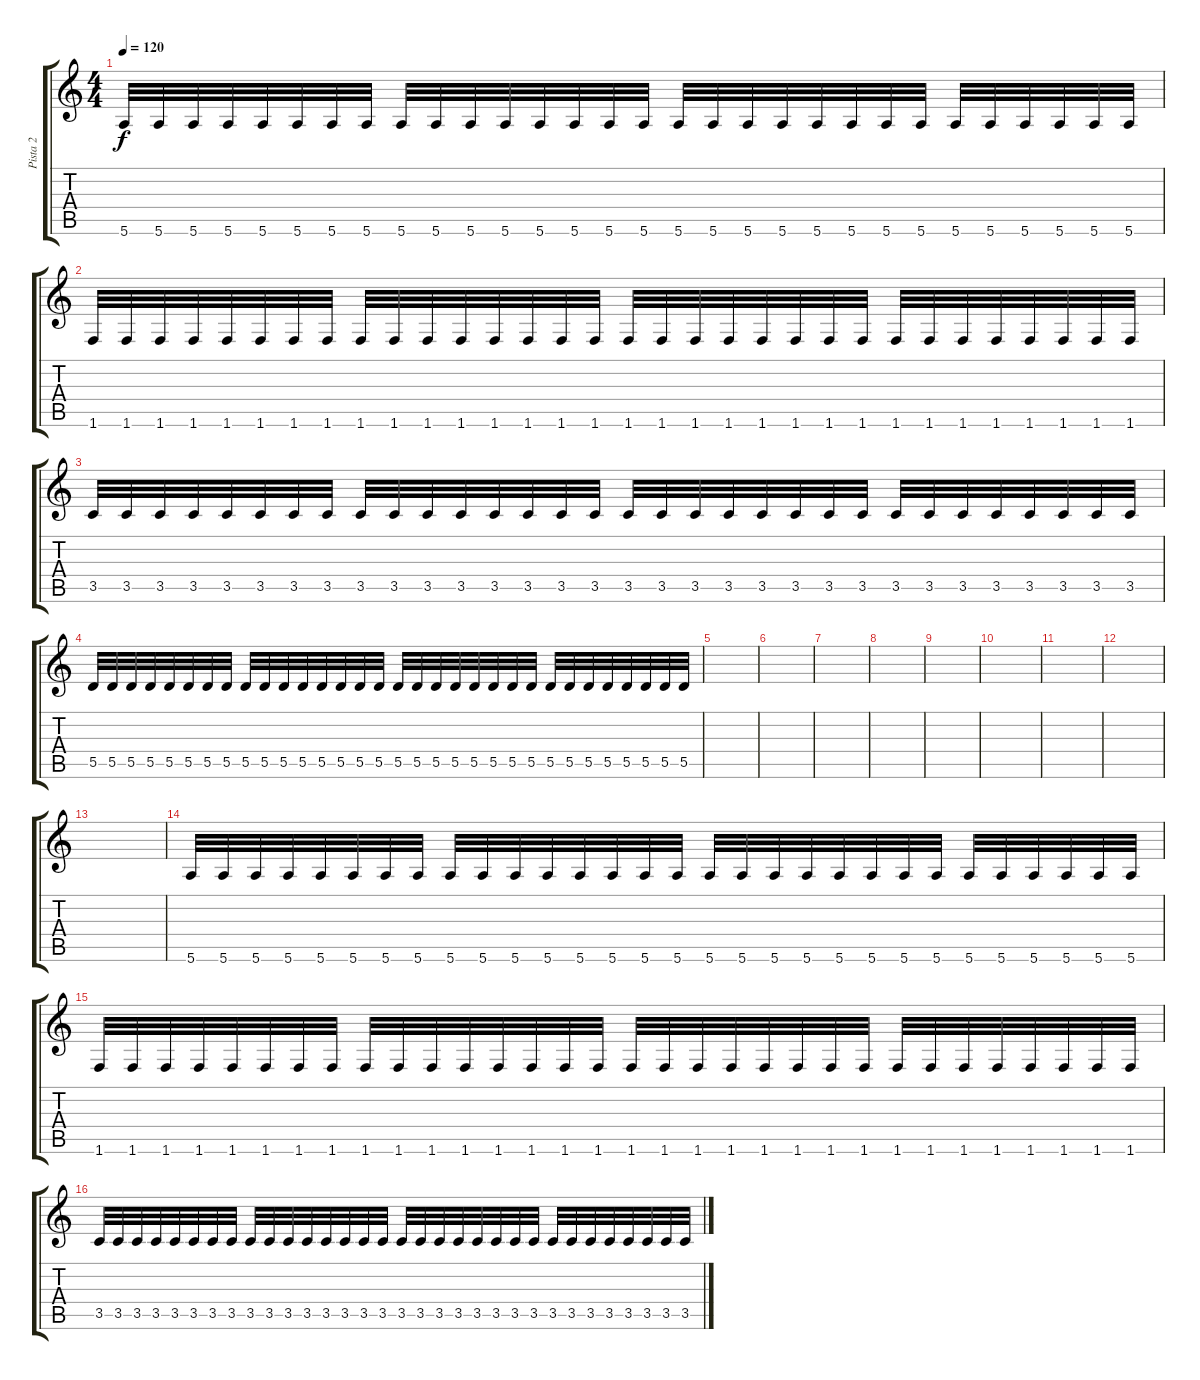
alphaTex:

\track ("Pista 2" "Pista 2") {instrument overdrivenguitar}
\staff {score tabs}
\tuning (E4 B3 G3 D3 A2 E2) {hide}
\ts (4 4)
\tempo 120
\clef g2
\ks c
5.6.32{dy f} 5.6.32 5.6.32 5.6.32 5.6.32 5.6.32 5.6.32 5.6.32 5.6.32 5.6.32 5.6.32 5.6.32 5.6.32 5.6.32 5.6.32 5.6.32 5.6.32 5.6.32 5.6.32 5.6.32 5.6.32 5.6.32 5.6.32 5.6.32 5.6.32 5.6.32 5.6.32 5.6.32 5.6.32 5.6.32 |
1.6.32 1.6.32 1.6.32 1.6.32 1.6.32 1.6.32 1.6.32 1.6.32 1.6.32 1.6.32 1.6.32 1.6.32 1.6.32 1.6.32 1.6.32 1.6.32 1.6.32 1.6.32 1.6.32 1.6.32 1.6.32 1.6.32 1.6.32 1.6.32 1.6.32 1.6.32 1.6.32 1.6.32 1.6.32 1.6.32 1.6.32 1.6.32 |
3.5.32 3.5.32 3.5.32 3.5.32 3.5.32 3.5.32 3.5.32 3.5.32 3.5.32 3.5.32 3.5.32 3.5.32 3.5.32 3.5.32 3.5.32 3.5.32 3.5.32 3.5.32 3.5.32 3.5.32 3.5.32 3.5.32 3.5.32 3.5.32 3.5.32 3.5.32 3.5.32 3.5.32 3.5.32 3.5.32 3.5.32 3.5.32 |
5.5.32 5.5.32 5.5.32 5.5.32 5.5.32 5.5.32 5.5.32 5.5.32 5.5.32 5.5.32 5.5.32 5.5.32 5.5.32 5.5.32 5.5.32 5.5.32 5.5.32 5.5.32 5.5.32 5.5.32 5.5.32 5.5.32 5.5.32 5.5.32 5.5.32 5.5.32 5.5.32 5.5.32 5.5.32 5.5.32 5.5.32 5.5.32 |
|
|
|
|
|
|
|
|
|
5.6.32 5.6.32 5.6.32 5.6.32 5.6.32 5.6.32 5.6.32 5.6.32 5.6.32 5.6.32 5.6.32 5.6.32 5.6.32 5.6.32 5.6.32 5.6.32 5.6.32 5.6.32 5.6.32 5.6.32 5.6.32 5.6.32 5.6.32 5.6.32 5.6.32 5.6.32 5.6.32 5.6.32 5.6.32 5.6.32 |
1.6.32 1.6.32 1.6.32 1.6.32 1.6.32 1.6.32 1.6.32 1.6.32 1.6.32 1.6.32 1.6.32 1.6.32 1.6.32 1.6.32 1.6.32 1.6.32 1.6.32 1.6.32 1.6.32 1.6.32 1.6.32 1.6.32 1.6.32 1.6.32 1.6.32 1.6.32 1.6.32 1.6.32 1.6.32 1.6.32 1.6.32 1.6.32 |
3.5.32 3.5.32 3.5.32 3.5.32 3.5.32 3.5.32 3.5.32 3.5.32 3.5.32 3.5.32 3.5.32 3.5.32 3.5.32 3.5.32 3.5.32 3.5.32 3.5.32 3.5.32 3.5.32 3.5.32 3.5.32 3.5.32 3.5.32 3.5.32 3.5.32 3.5.32 3.5.32 3.5.32 3.5.32 3.5.32 3.5.32 3.5.32
